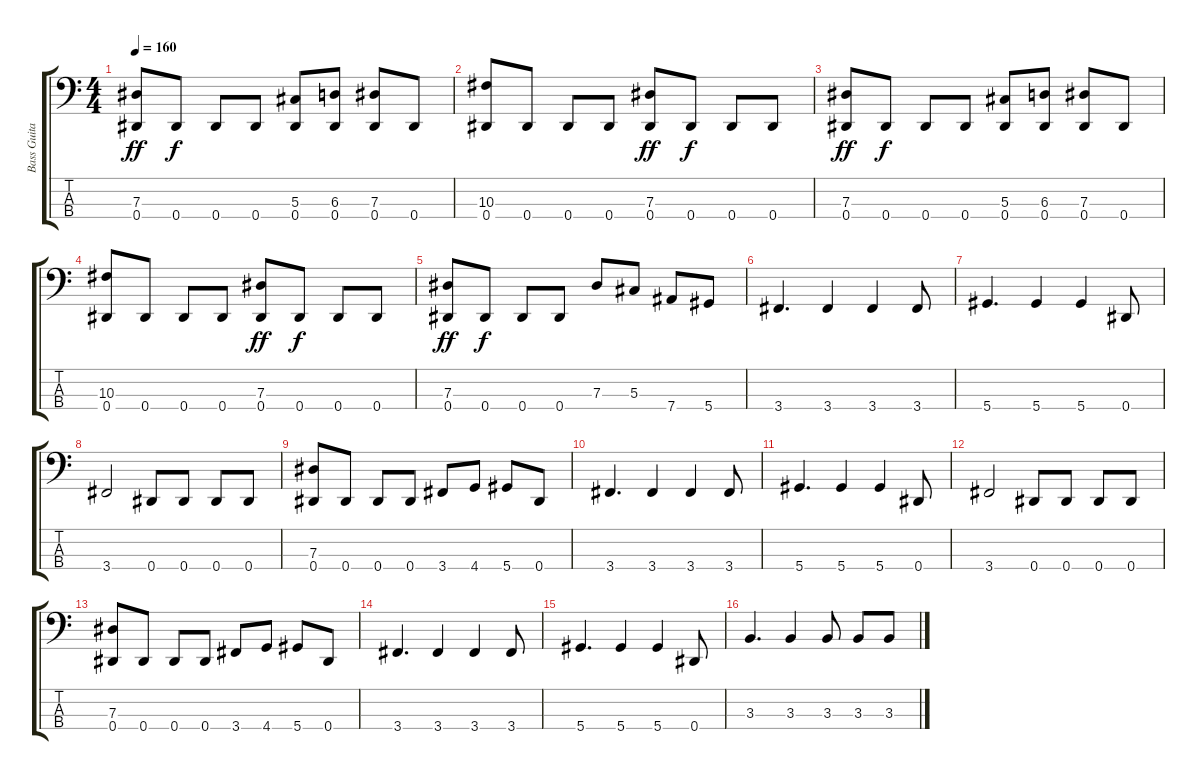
\track ("Bass Guitar" "Bass Guita") {instrument electricbasspick}
\staff {score tabs}
\tuning (Gb2 Db2 Ab1 Eb1) {hide}
\ts (4 4)
\tempo 160
\clef f4
\ks c
(7.3 0.4).8{dy ff} 0.4.8{dy f} 0.4.8 0.4.8 (5.3 0.4).8 (6.3 0.4).8 (7.3 0.4).8 0.4.8 |
(10.3 0.4).8 0.4.8 0.4.8 0.4.8 (7.3 0.4).8{dy ff} 0.4.8{dy f} 0.4.8 0.4.8 |
(7.3 0.4).8{dy ff} 0.4.8{dy f} 0.4.8 0.4.8 (5.3 0.4).8 (6.3 0.4).8 (7.3 0.4).8 0.4.8 |
(10.3 0.4).8 0.4.8 0.4.8 0.4.8 (7.3 0.4).8{dy ff} 0.4.8{dy f} 0.4.8 0.4.8 |
(7.3 0.4).8{dy ff} 0.4.8{dy f} 0.4.8 0.4.8 7.3.8 5.3.8 7.4.8 5.4.8 |
3.4.4{d} 3.4.4 3.4.4 3.4.8 |
5.4.4{d} 5.4.4 5.4.4 0.4.8 |
3.4.2 0.4.8 0.4.8 0.4.8 0.4.8 |
(7.3 0.4).8 0.4.8 0.4.8 0.4.8 3.4.8 4.4.8 5.4.8 0.4.8 |
3.4.4{d} 3.4.4 3.4.4 3.4.8 |
5.4.4{d} 5.4.4 5.4.4 0.4.8 |
3.4.2 0.4.8 0.4.8 0.4.8 0.4.8 |
(7.3 0.4).8 0.4.8 0.4.8 0.4.8 3.4.8 4.4.8 5.4.8 0.4.8 |
3.4.4{d} 3.4.4 3.4.4 3.4.8 |
5.4.4{d} 5.4.4 5.4.4 0.4.8 |
3.3.4{d} 3.3.4 3.3.8 3.3.8 3.3.8
